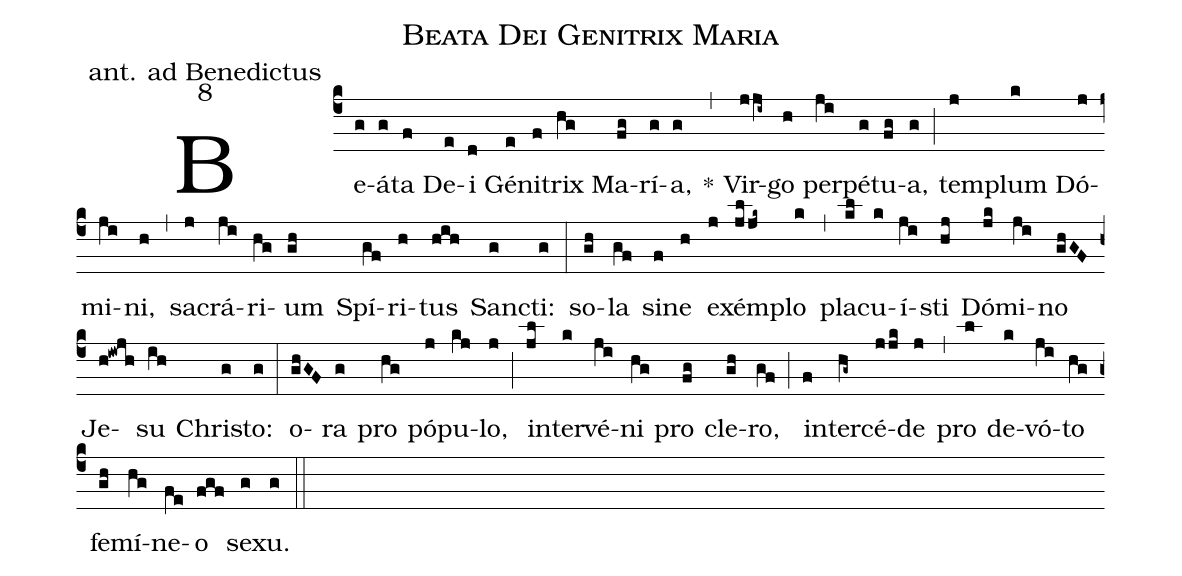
name: Beata Dei Genitrix Maria;
office-part: ant. ad Benedictus;
mode: 8;
%%
% viii.G

(c4)
Be(g)á(g)ta(f) De(e)i(d) Gé(e)ni(f)trix(hg) Ma(fg)rí(g)a,(g) *(,)
Vir(j/ji~)go(h) per(ji)pé(g)tu(fg)a,(g) (;)
tem(j)plum(k) Dó(j)mi(ji)ni,(h) (,)
sa(j)crá(ji)ri(hg)um(gh) Spí(gf)ri(h)tus(hih) Sanc(g)ti:(g) (:)
so(gh)la(gf) si(f)ne(h) e(j)xém(jl/jk~)plo(k) (,)
pla(kl)cu(k)í(ji)sti(hj) Dó(jk)mi(ji)no(ghGF) Je(h!iwjh)su(ih) Chri(g)sto:(g) (:)
o(ghGF)ra(g) pro(hg) pó(j)pu(kj)lo,(j) (;)
in(jl)ter(k)vé(ji)ni(hg) pro(fg) cle(gh)ro,(gf) (;)
in(f)ter(hg~)cé(j/jk)de(j) (,)
pro(l) de(k)vó(ji)to(hg) fe(gh)mí(hg)ne(fe)o(fgf) se(g)xu.(g) (::)
